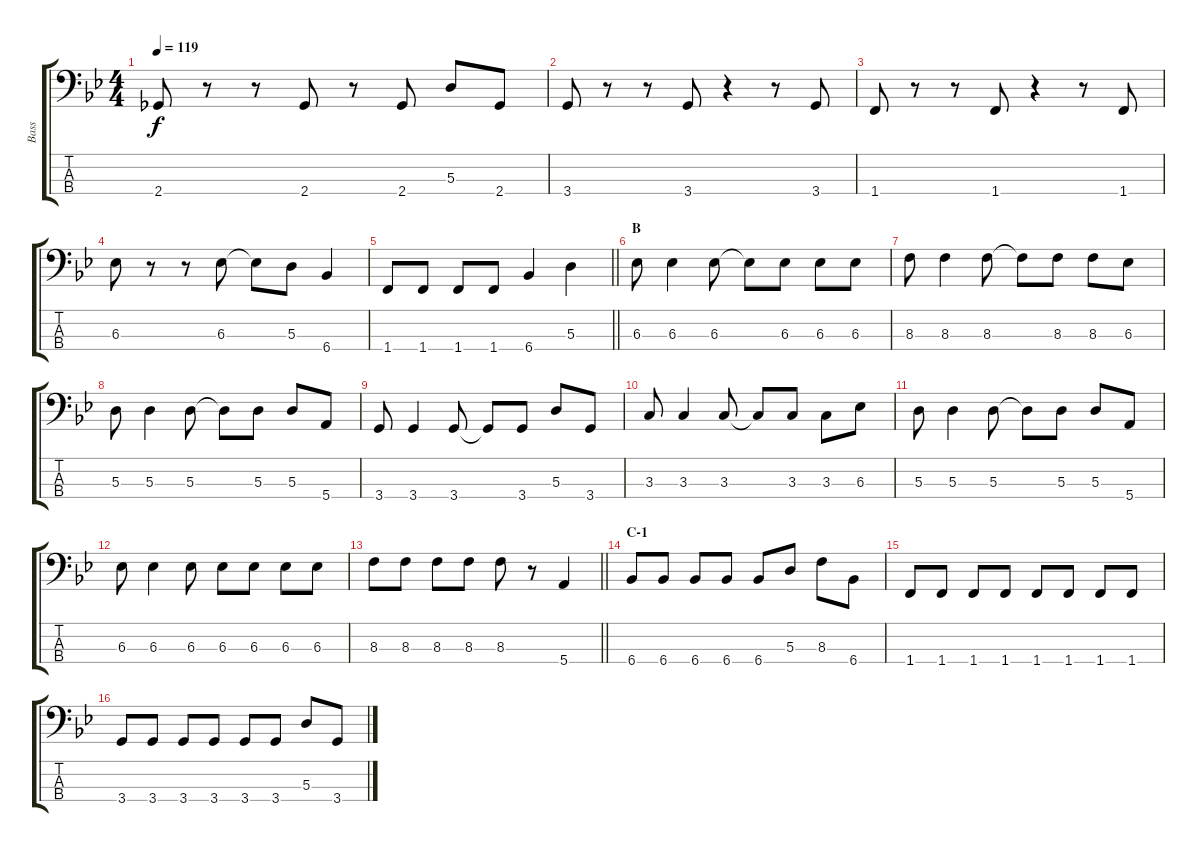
\track ("Bass" "Bass") {instrument electricbasspick}
\staff {score tabs}
\tuning (G2 D2 A1 E1) {hide}
\ts (4 4)
\tempo 119
\clef f4
\ks bb
2.4.8{dy f} r.8 r.8 2.4.8 r.8 2.4.8 5.3.8 2.4.8 |
3.4.8 r.8 r.8 3.4.8 r.4 r.8 3.4.8 |
1.4.8 r.8 r.8 1.4.8 r.4 r.8 1.4.8 |
6.3.8 r.8 r.8 6.3.8 6.3{t}.8 5.3.8 6.4.4 |
\barLineRight lightlight
1.4.8 1.4.8 1.4.8 1.4.8 6.4.4 5.3.4 |
\section ("" "B")
6.3.8 6.3.4 6.3.8 6.3{t}.8 6.3.8 6.3.8 6.3.8 |
8.3.8 8.3.4 8.3.8 8.3{t}.8 8.3.8 8.3.8 6.3.8 |
5.3.8 5.3.4 5.3.8 5.3{t}.8 5.3.8 5.3.8 5.4.8 |
3.4.8 3.4.4 3.4.8 3.4{t}.8 3.4.8 5.3.8 3.4.8 |
3.3.8 3.3.4 3.3.8 3.3{t}.8 3.3.8 3.3.8 6.3.8 |
5.3.8 5.3.4 5.3.8 5.3{t}.8 5.3.8 5.3.8 5.4.8 |
6.3.8 6.3.4 6.3.8 6.3.8 6.3.8 6.3.8 6.3.8 |
\barLineRight lightlight
8.3.8 8.3.8 8.3.8 8.3.8 8.3.8 r.8 5.4.4 |
\section ("" "C-1")
6.4.8 6.4.8 6.4.8 6.4.8 6.4.8 5.3.8 8.3.8 6.4.8 |
1.4.8 1.4.8 1.4.8 1.4.8 1.4.8 1.4.8 1.4.8 1.4.8 |
3.4.8 3.4.8 3.4.8 3.4.8 3.4.8 3.4.8 5.3.8 3.4.8
